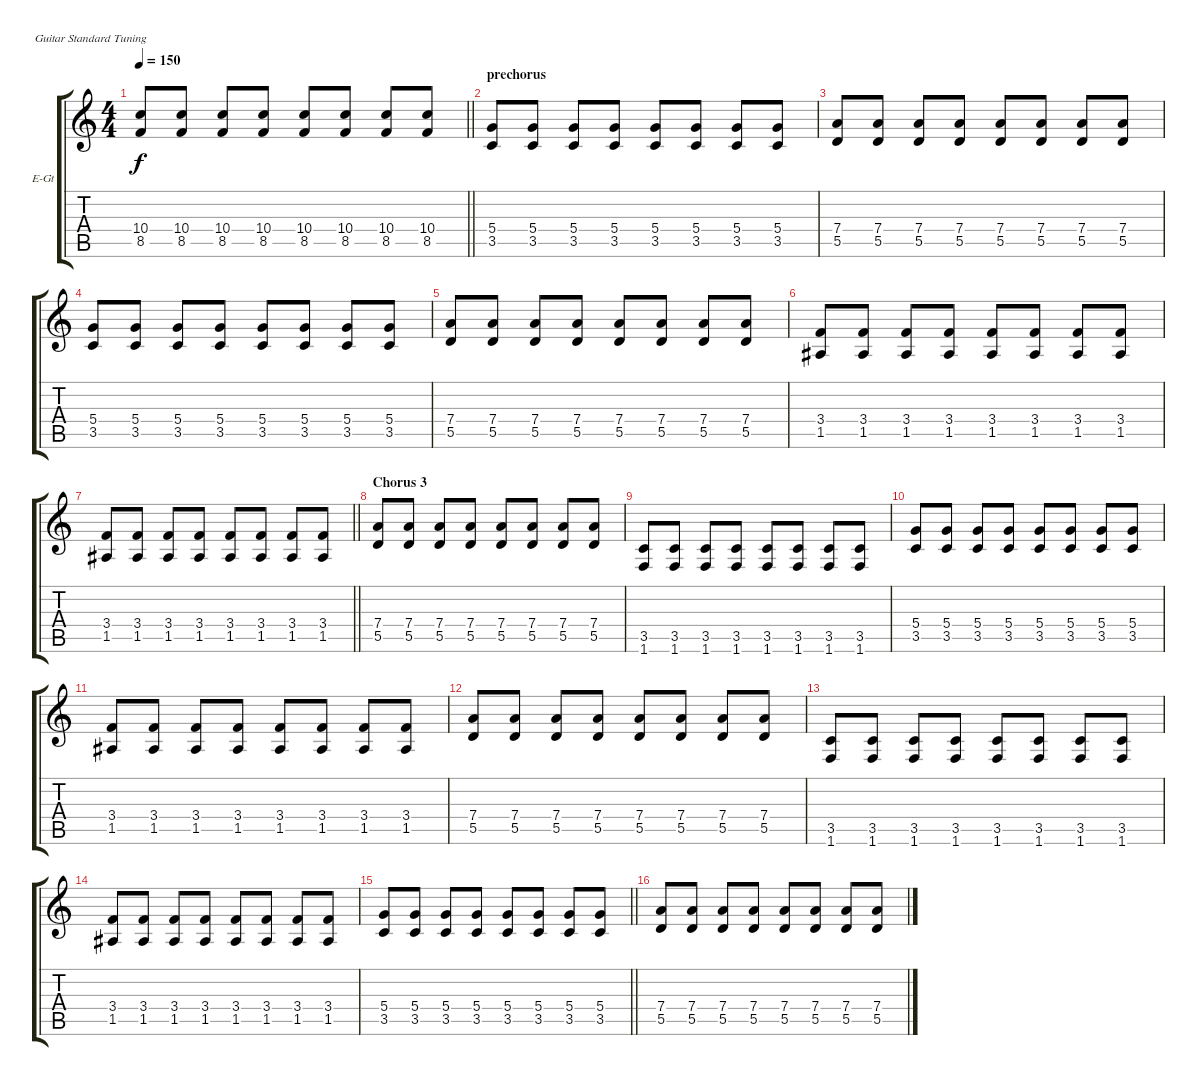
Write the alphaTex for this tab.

\bracketExtendMode groupsimilarinstruments
\firstSystemTrackNameOrientation horizontal
\otherSystemsTrackNameOrientation horizontal
\track ("rythm guitar" "E-Gt") {instrument distortionguitar}
\staff {score tabs}
\tuning (E4 B3 G3 D3 A2 E2)
\ts (4 4)
\tempo 150
\clef g2
\barLineRight lightlight
\ks c
(10.4 8.5).8{dy f} (10.4 8.5).8 (10.4 8.5).8 (10.4 8.5).8 (10.4 8.5).8 (10.4 8.5).8 (10.4 8.5).8 (10.4 8.5).8 |
\section ("" "prechorus")
(5.4 3.5).8 (5.4 3.5).8 (5.4 3.5).8 (5.4 3.5).8 (5.4 3.5).8 (5.4 3.5).8 (5.4 3.5).8 (5.4 3.5).8 |
(7.4 5.5).8 (7.4 5.5).8 (7.4 5.5).8 (7.4 5.5).8 (7.4 5.5).8 (7.4 5.5).8 (7.4 5.5).8 (7.4 5.5).8 |
(5.4 3.5).8 (5.4 3.5).8 (5.4 3.5).8 (5.4 3.5).8 (5.4 3.5).8 (5.4 3.5).8 (5.4 3.5).8 (5.4 3.5).8 |
(7.4 5.5).8 (7.4 5.5).8 (7.4 5.5).8 (7.4 5.5).8 (7.4 5.5).8 (7.4 5.5).8 (7.4 5.5).8 (7.4 5.5).8 |
(3.4 1.5).8 (3.4 1.5).8 (3.4 1.5).8 (3.4 1.5).8 (3.4 1.5).8 (3.4 1.5).8 (3.4 1.5).8 (3.4 1.5).8 |
\barLineRight lightlight
(3.4 1.5).8 (3.4 1.5).8 (3.4 1.5).8 (3.4 1.5).8 (3.4 1.5).8 (3.4 1.5).8 (3.4 1.5).8 (3.4 1.5).8 |
\section ("" "Chorus 3")
(7.4 5.5).8 (7.4 5.5).8 (7.4 5.5).8 (7.4 5.5).8 (7.4 5.5).8 (7.4 5.5).8 (7.4 5.5).8 (7.4 5.5).8 |
(3.5 1.6).8 (3.5 1.6).8 (3.5 1.6).8 (3.5 1.6).8 (3.5 1.6).8 (3.5 1.6).8 (3.5 1.6).8 (3.5 1.6).8 |
(5.4 3.5).8 (5.4 3.5).8 (5.4 3.5).8 (5.4 3.5).8 (5.4 3.5).8 (5.4 3.5).8 (5.4 3.5).8 (5.4 3.5).8 |
(3.4 1.5).8 (3.4 1.5).8 (3.4 1.5).8 (3.4 1.5).8 (3.4 1.5).8 (3.4 1.5).8 (3.4 1.5).8 (3.4 1.5).8 |
(7.4 5.5).8 (7.4 5.5).8 (7.4 5.5).8 (7.4 5.5).8 (7.4 5.5).8 (7.4 5.5).8 (7.4 5.5).8 (7.4 5.5).8 |
(3.5 1.6).8 (3.5 1.6).8 (3.5 1.6).8 (3.5 1.6).8 (3.5 1.6).8 (3.5 1.6).8 (3.5 1.6).8 (3.5 1.6).8 |
(3.4 1.5).8 (3.4 1.5).8 (3.4 1.5).8 (3.4 1.5).8 (3.4 1.5).8 (3.4 1.5).8 (3.4 1.5).8 (3.4 1.5).8 |
\barLineRight lightlight
(5.4 3.5).8 (5.4 3.5).8 (5.4 3.5).8 (5.4 3.5).8 (5.4 3.5).8 (5.4 3.5).8 (5.4 3.5).8 (5.4 3.5).8 |
(7.4 5.5).8 (7.4 5.5).8 (7.4 5.5).8 (7.4 5.5).8 (7.4 5.5).8 (7.4 5.5).8 (7.4 5.5).8 (7.4 5.5).8
